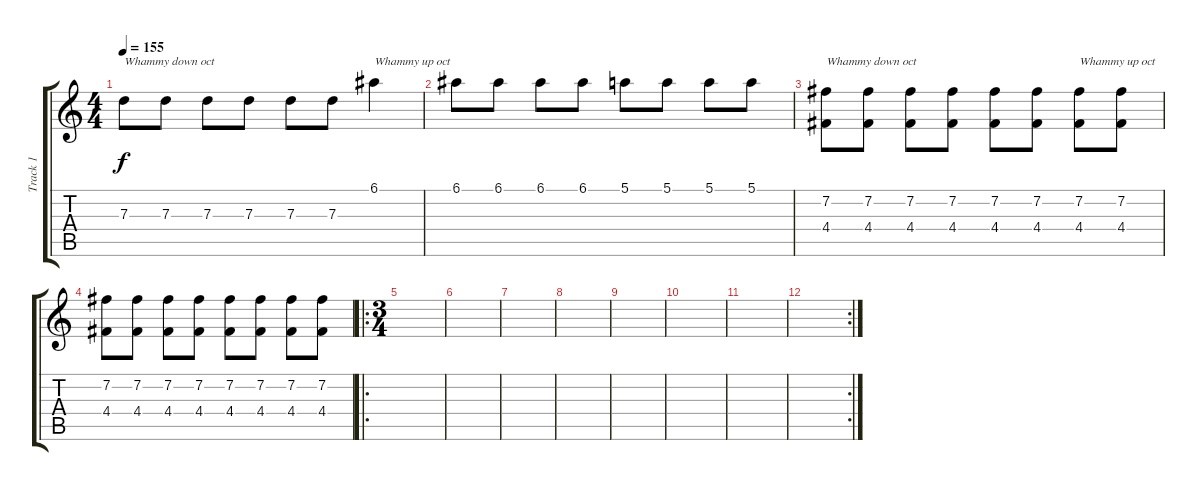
\track ("Track 1" "Track 1") {instrument distortionguitar}
\staff {score tabs}
\tuning (E4 B3 G3 D3 A2 E2) {hide}
\ts (4 4)
\tempo 155
\clef g2
\ks c
7.3.8{txt "Whammy down oct" dy f} 7.3.8 7.3.8 7.3.8 7.3.8 7.3.8 6.1.4{txt "Whammy up oct"} |
6.1.8 6.1.8 6.1.8 6.1.8 5.1.8 5.1.8 5.1.8 5.1.8 |
(7.2 4.4).8{txt "Whammy down oct"} (7.2 4.4).8 (7.2 4.4).8 (7.2 4.4).8 (7.2 4.4).8 (7.2 4.4).8 (7.2 4.4).8{txt "Whammy up oct"} (7.2 4.4).8 |
(7.2 4.4).8 (7.2 4.4).8 (7.2 4.4).8 (7.2 4.4).8 (7.2 4.4).8 (7.2 4.4).8 (7.2 4.4).8 (7.2 4.4).8 |
\ro
\ts (3 4)
|
|
|
|
|
|
|
\rc 2
